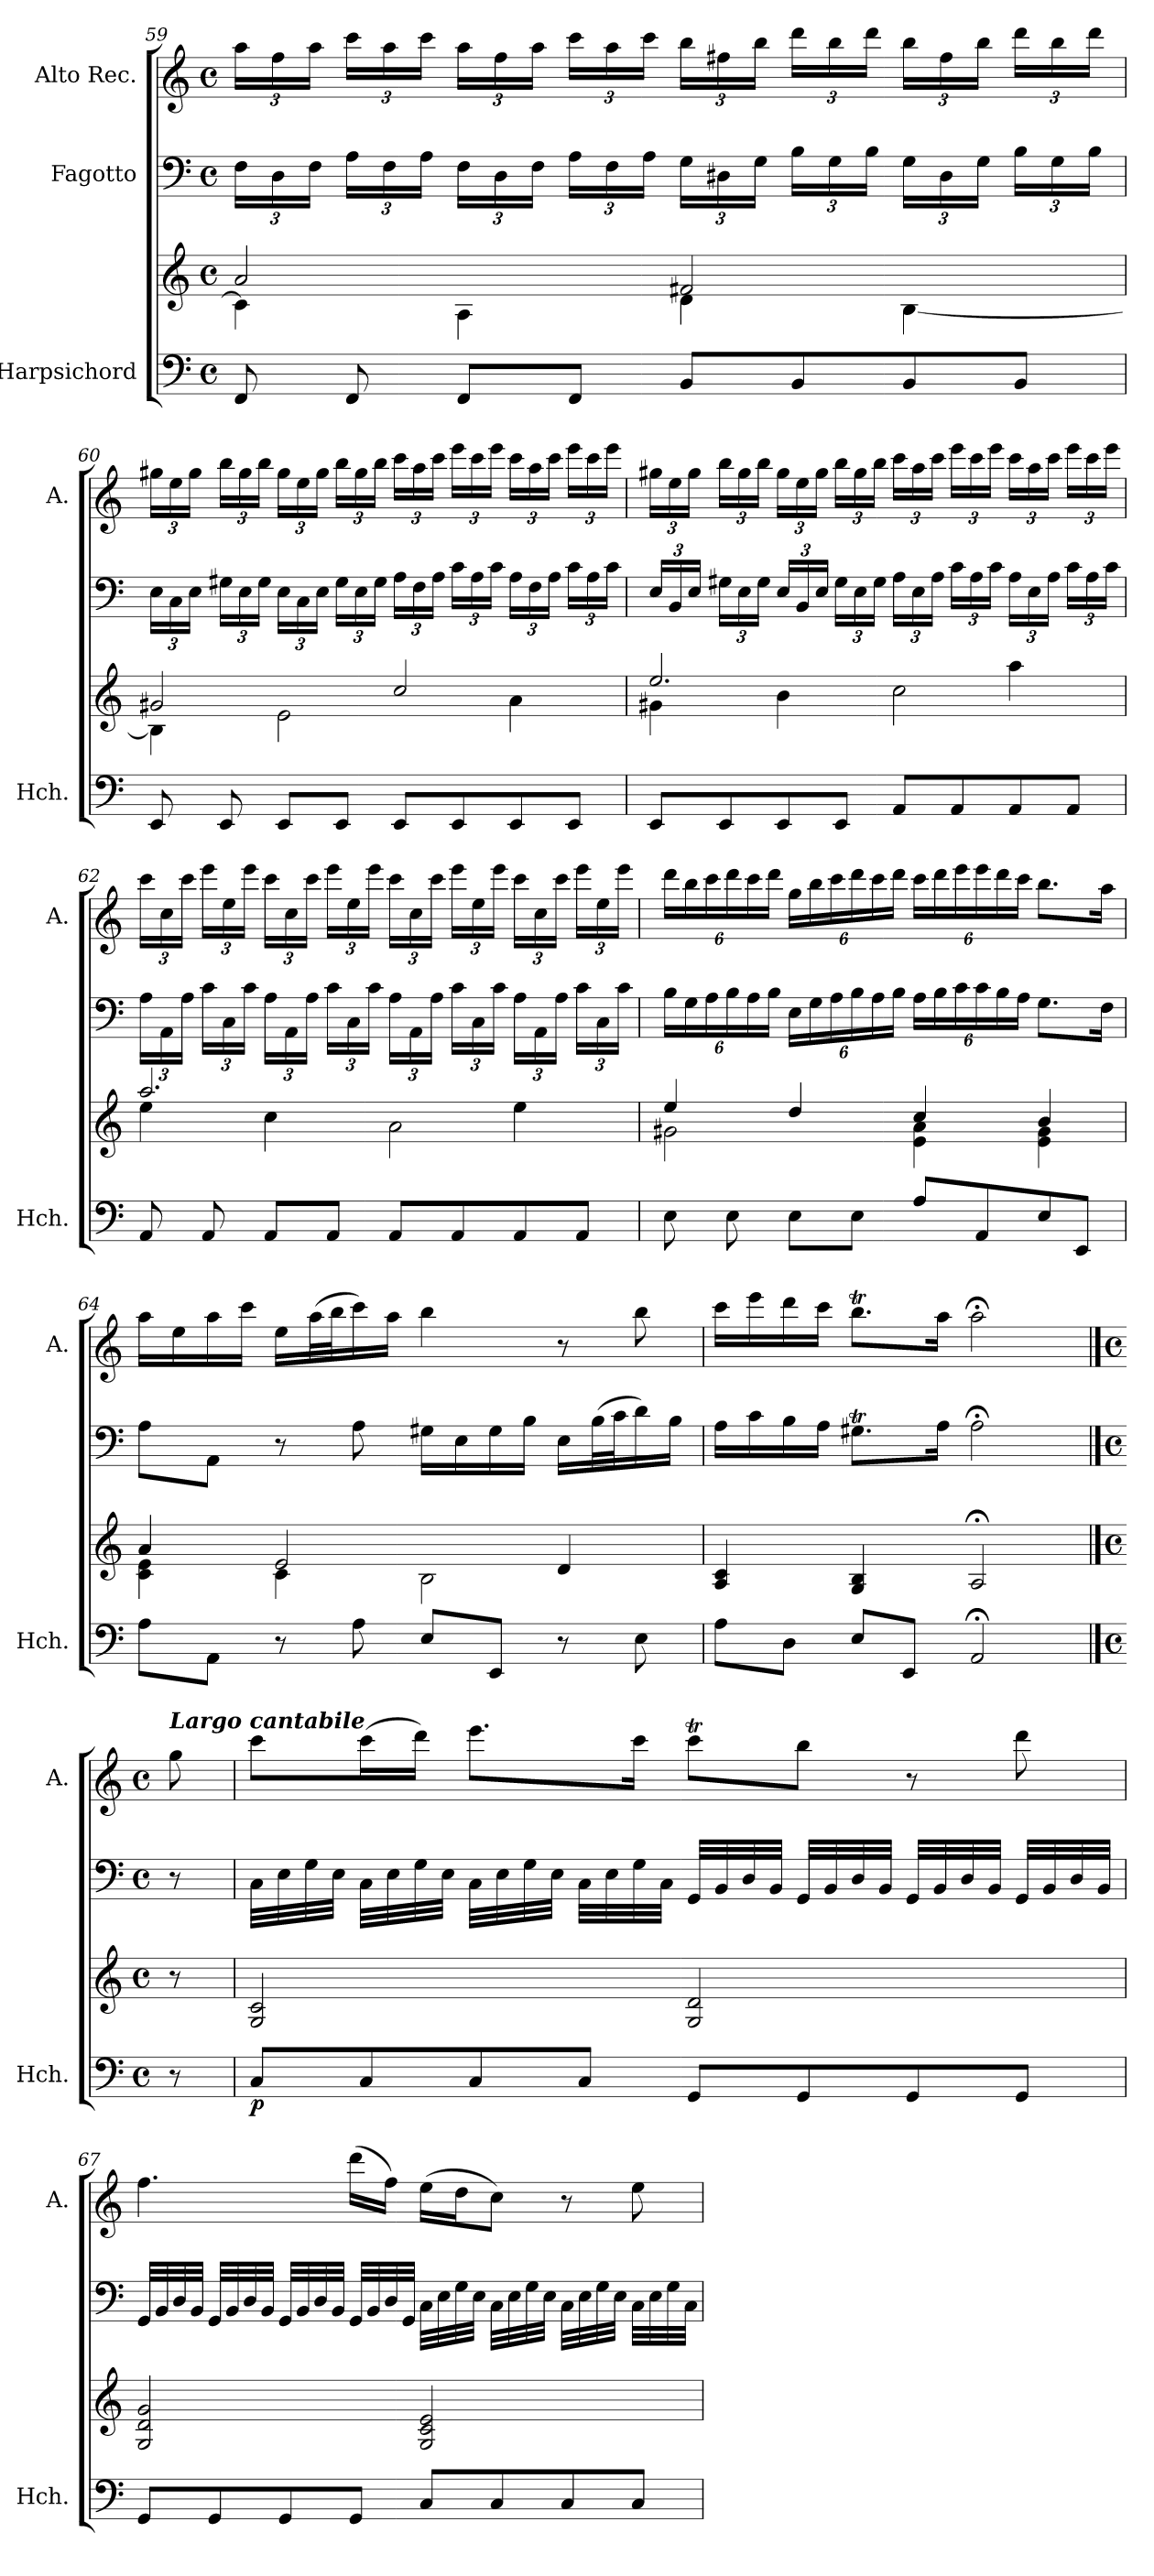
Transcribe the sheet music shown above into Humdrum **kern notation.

**kern	**kern	**dynam	**kern	**kern
*part3	*part3	*part3	*part2	*part1
*staff4	*staff3	*staff3/4	*staff2	*staff1
*I"Harpsichord	*	*	*I"Fagotto	*I"Alto Rec.
*I'Hch.	*	*	*	*I'A.
*clefF4	*clefG2	*	*clefF4	*clefG2
*k[]	*k[]	*	*k[]	*k[]
*M4/4	*M4/4	*	*M4/4	*M4/4
*met(c)	*met(c)	*	*met(c)	*met(c)
=59	=59	=59	=59	=59
*	*^	*	*	*
*	*	*	*	*Xbrackettup	*Xbrackettup
8FF/	2a/	4c\]	.	24F\LL	24aa\LL
.	.	.	.	24D\	24ff\
.	.	.	.	24F\JJ	24aa\JJ
8FF/	.	.	.	24A\LL	24ccc\LL
.	.	.	.	24F\	24aa\
.	.	.	.	24A\JJ	24ccc\JJ
8FF/L	.	4A\	.	24F\LL	24aa\LL
.	.	.	.	24D\	24ff\
.	.	.	.	24F\JJ	24aa\JJ
8FF/J	.	.	.	24A\LL	24ccc\LL
.	.	.	.	24F\	24aa\
.	.	.	.	24A\JJ	24ccc\JJ
8BB/L	2f#X/	4d\	.	24G\LL	24bb\LL
.	.	.	.	24D#X\	24ff#X\
.	.	.	.	24G\JJ	24bb\JJ
8BB/	.	.	.	24B\LL	24ddd\LL
.	.	.	.	24G\	24bb\
.	.	.	.	24B\JJ	24ddd\JJ
8BB/	.	[4B\	.	24G\LL	24bb\LL
.	.	.	.	24D#\	24ff#\
.	.	.	.	24G\JJ	24bb\JJ
8BB/J	.	.	.	24B\LL	24ddd\LL
.	.	.	.	24G\	24bb\
.	.	.	.	24B\JJ	24ddd\JJ
!!LO:LB:g=z
=60	=60	=60	=60	=60	=60
8EE/	2g#X/	4B\]	.	24E\LL	24gg#X\LL
.	.	.	.	24C\	24ee\
.	.	.	.	24E\JJ	24gg#\JJ
8EE/	.	.	.	24G#X\LL	24bb\LL
.	.	.	.	24E\	24gg#\
.	.	.	.	24G#\JJ	24bb\JJ
8EE/L	.	2e\	.	24E\LL	24gg#\LL
.	.	.	.	24C\	24ee\
.	.	.	.	24E\JJ	24gg#\JJ
8EE/J	.	.	.	24G#\LL	24bb\LL
.	.	.	.	24E\	24gg#\
.	.	.	.	24G#\JJ	24bb\JJ
8EE/L	2cc/	.	.	24A\LL	24ccc\LL
.	.	.	.	24F\	24aa\
.	.	.	.	24A\JJ	24ccc\JJ
8EE/	.	.	.	24c\LL	24eee\LL
.	.	.	.	24A\	24ccc\
.	.	.	.	24c\JJ	24eee\JJ
8EE/	.	4a\	.	24A\LL	24ccc\LL
.	.	.	.	24F\	24aa\
.	.	.	.	24A\JJ	24ccc\JJ
8EE/J	.	.	.	24c\LL	24eee\LL
.	.	.	.	24A\	24ccc\
.	.	.	.	24c\JJ	24eee\JJ
=61	=61	=61	=61	=61	=61
8EE/L	2.ee/	4g#X\	.	24E/LL	24gg#X\LL
.	.	.	.	24BB/	24ee\
.	.	.	.	24E/JJ	24gg#\JJ
8EE/	.	.	.	24G#X\LL	24bb\LL
.	.	.	.	24E\	24gg#\
.	.	.	.	24G#\JJ	24bb\JJ
8EE/	.	4b\	.	24E/LL	24gg#\LL
.	.	.	.	24BB/	24ee\
.	.	.	.	24E/JJ	24gg#\JJ
8EE/J	.	.	.	24G#\LL	24bb\LL
.	.	.	.	24E\	24gg#\
.	.	.	.	24G#\JJ	24bb\JJ
8AA/L	.	2cc\	.	24A\LL	24ccc\LL
.	.	.	.	24E\	24aa\
.	.	.	.	24A\JJ	24ccc\JJ
8AA/	.	.	.	24c\LL	24eee\LL
.	.	.	.	24A\	24ccc\
.	.	.	.	24c\JJ	24eee\JJ
8AA/	4aa\	.	.	24A\LL	24ccc\LL
.	.	.	.	24E\	24aa\
.	.	.	.	24A\JJ	24ccc\JJ
8AA/J	.	.	.	24c\LL	24eee\LL
.	.	.	.	24A\	24ccc\
.	.	.	.	24c\JJ	24eee\JJ
=62	=62	=62	=62	=62	=62
8AA/	2.aa/	4ee\	.	24A\LL	24ccc\LL
.	.	.	.	24AA\	24cc\
.	.	.	.	24A\JJ	24ccc\JJ
8AA/	.	.	.	24c\LL	24eee\LL
.	.	.	.	24C\	24ee\
.	.	.	.	24c\JJ	24eee\JJ
8AA/L	.	4cc\	.	24A\LL	24ccc\LL
.	.	.	.	24AA\	24cc\
.	.	.	.	24A\JJ	24ccc\JJ
8AA/J	.	.	.	24c\LL	24eee\LL
.	.	.	.	24C\	24ee\
.	.	.	.	24c\JJ	24eee\JJ
8AA/L	.	2a\	.	24A\LL	24ccc\LL
.	.	.	.	24AA\	24cc\
.	.	.	.	24A\JJ	24ccc\JJ
8AA/	.	.	.	24c\LL	24eee\LL
.	.	.	.	24C\	24ee\
.	.	.	.	24c\JJ	24eee\JJ
8AA/	4ee\	.	.	24A\LL	24ccc\LL
.	.	.	.	24AA\	24cc\
.	.	.	.	24A\JJ	24ccc\JJ
8AA/J	.	.	.	24c\LL	24eee\LL
.	.	.	.	24C\	24ee\
.	.	.	.	24c\JJ	24eee\JJ
!!LO:PB:g=z
=63	=63	=63	=63	=63	=63
8E\	4ee/	2g#X\	.	24B\LL	24ddd\LL
.	.	.	.	24G\	24bb\
.	.	.	.	24A\	24ccc\
8E\	.	.	.	24B\	24ddd\
.	.	.	.	24A\	24ccc\
.	.	.	.	24B\JJ	24ddd\JJ
8E\L	4dd/	.	.	24E\LL	24gg\LL
.	.	.	.	24G\	24bb\
.	.	.	.	24A\	24ccc\
8E\J	.	.	.	24B\	24ddd\
.	.	.	.	24A\	24ccc\
.	.	.	.	24B\JJ	24ddd\JJ
8A/L	4cc/	4e\ 4a\	.	24A\LL	24ccc\LL
.	.	.	.	24B\	24ddd\
.	.	.	.	24c\	24eee\
8AA/	.	.	.	24c\	24eee\
.	.	.	.	24B\	24ddd\
.	.	.	.	24A\JJ	24ccc\JJ
8E/	4b/	4e\ 4g#\	.	8.G\L	8.bb\L
8EE/J	.	.	.	.	.
.	.	.	.	16F\Jk	16aa\Jk
=64	=64	=64	=64	=64	=64
8A\L	4a/	4c\ 4e\	.	8A\L	16aa\LL
.	.	.	.	.	16ee\
8AA\J	.	.	.	8AA\J	16aa\
.	.	.	.	.	16ccc\JJ
8r	2e/	4c\	.	8r	16ee\LL
.	.	.	.	.	(>32aa\L
.	.	.	.	.	32bb\J
8A\	.	.	.	8A\	16ccc\)
.	.	.	.	.	16aa\JJ
8E/L	.	2B\	.	16G#X\LL	4bb\
.	.	.	.	16E\	.
8EE/J	.	.	.	16G#\	.
.	.	.	.	16B\JJ	.
8r	4d/	.	.	16E\LL	8r
.	.	.	.	(>32B\L	.
.	.	.	.	32c\J	.
8E\	.	.	.	16d\)	8bb\
.	.	.	.	16B\JJ	.
*	*v	*v	*	*	*
=65	=65	=65	=65	=65
8A\L	4A/ 4c/	.	16A\LL	16ccc\LL
.	.	.	16c\	16eee\
8D\J	.	.	16B\	16ddd\
.	.	.	16A\JJ	16ccc\JJ
8E/L	4G/ 4B/	.	8.G#Xt\L	8.bbt\L
8EE/J	.	.	.	.
.	.	.	16A\Jk	16aa\Jk
2AA;</	2A;</	.	2A;<\	2aa;<\
!!LO:LB:g=z
==65X2	==65X2	==65X2	==65X2	==65X2
*M4/4	*M4/4	*	*M4/4	*M4/4
*met(c)	*met(c)	*	*met(c)	*met(c)
*	*	*	*	*MM50
!	!	!	!	!LO:TX:a:Bi:t=Largo cantabile
8r	8r	.	8r	8gg\
=66	=66	=66	=66	=66
!	!	!LO:DY:b=2	!	!
8C/L	2G/ 2c/	p	32C\LLL	8ccc\L
.	.	.	32E\	.
.	.	.	32G\	.
.	.	.	32E\JJJ	.
8C/	.	.	32C\LLL	(>16ccc\L
.	.	.	32E\	.
.	.	.	32G\	16ddd\JJ)
.	.	.	32E\JJJ	.
8C/	.	.	32C\LLL	8.eee\L
.	.	.	32E\	.
.	.	.	32G\	.
.	.	.	32E\JJJ	.
8C/J	.	.	32C\LLL	.
.	.	.	32E\	.
.	.	.	32G\	16ccc\Jk
.	.	.	32C\JJJ	.
8GG/L	2G/ 2d/	.	32GG/LLL	8cccT\L
.	.	.	32BB/	.
.	.	.	32D/	.
.	.	.	32BB/JJJ	.
8GG/	.	.	32GG/LLL	8bb\J
.	.	.	32BB/	.
.	.	.	32D/	.
.	.	.	32BB/JJJ	.
8GG/	.	.	32GG/LLL	8r
.	.	.	32BB/	.
.	.	.	32D/	.
.	.	.	32BB/JJJ	.
8GG/J	.	.	32GG/LLL	8ddd\
.	.	.	32BB/	.
.	.	.	32D/	.
.	.	.	32BB/JJJ	.
=67	=67	=67	=67	=67
8GG/L	2G/ 2d/ 2g/	.	32GG/LLL	4.ff\
.	.	.	32BB/	.
.	.	.	32D/	.
.	.	.	32BB/JJJ	.
8GG/	.	.	32GG/LLL	.
.	.	.	32BB/	.
.	.	.	32D/	.
.	.	.	32BB/JJJ	.
8GG/	.	.	32GG/LLL	.
.	.	.	32BB/	.
.	.	.	32D/	.
.	.	.	32BB/JJJ	.
8GG/J	.	.	32GG/LLL	(>16ddd\LL
.	.	.	32BB/	.
.	.	.	32D/	16ff\JJ)
.	.	.	32GG/JJJ	.
8C/L	2G/ 2c/ 2e/	.	32C\LLL	(>16ee\LL
.	.	.	32E\	.
.	.	.	32G\	16dd\J
.	.	.	32E\JJJ	.
8C/	.	.	32C\LLL	8cc\J)
.	.	.	32E\	.
.	.	.	32G\	.
.	.	.	32E\JJJ	.
8C/	.	.	32C\LLL	8r
.	.	.	32E\	.
.	.	.	32G\	.
.	.	.	32E\JJJ	.
8C/J	.	.	32C\LLL	8ee\
.	.	.	32E\	.
.	.	.	32G\	.
.	.	.	32C\JJJ	.
=	=	=	=	=
*-	*-	*-	*-	*-
